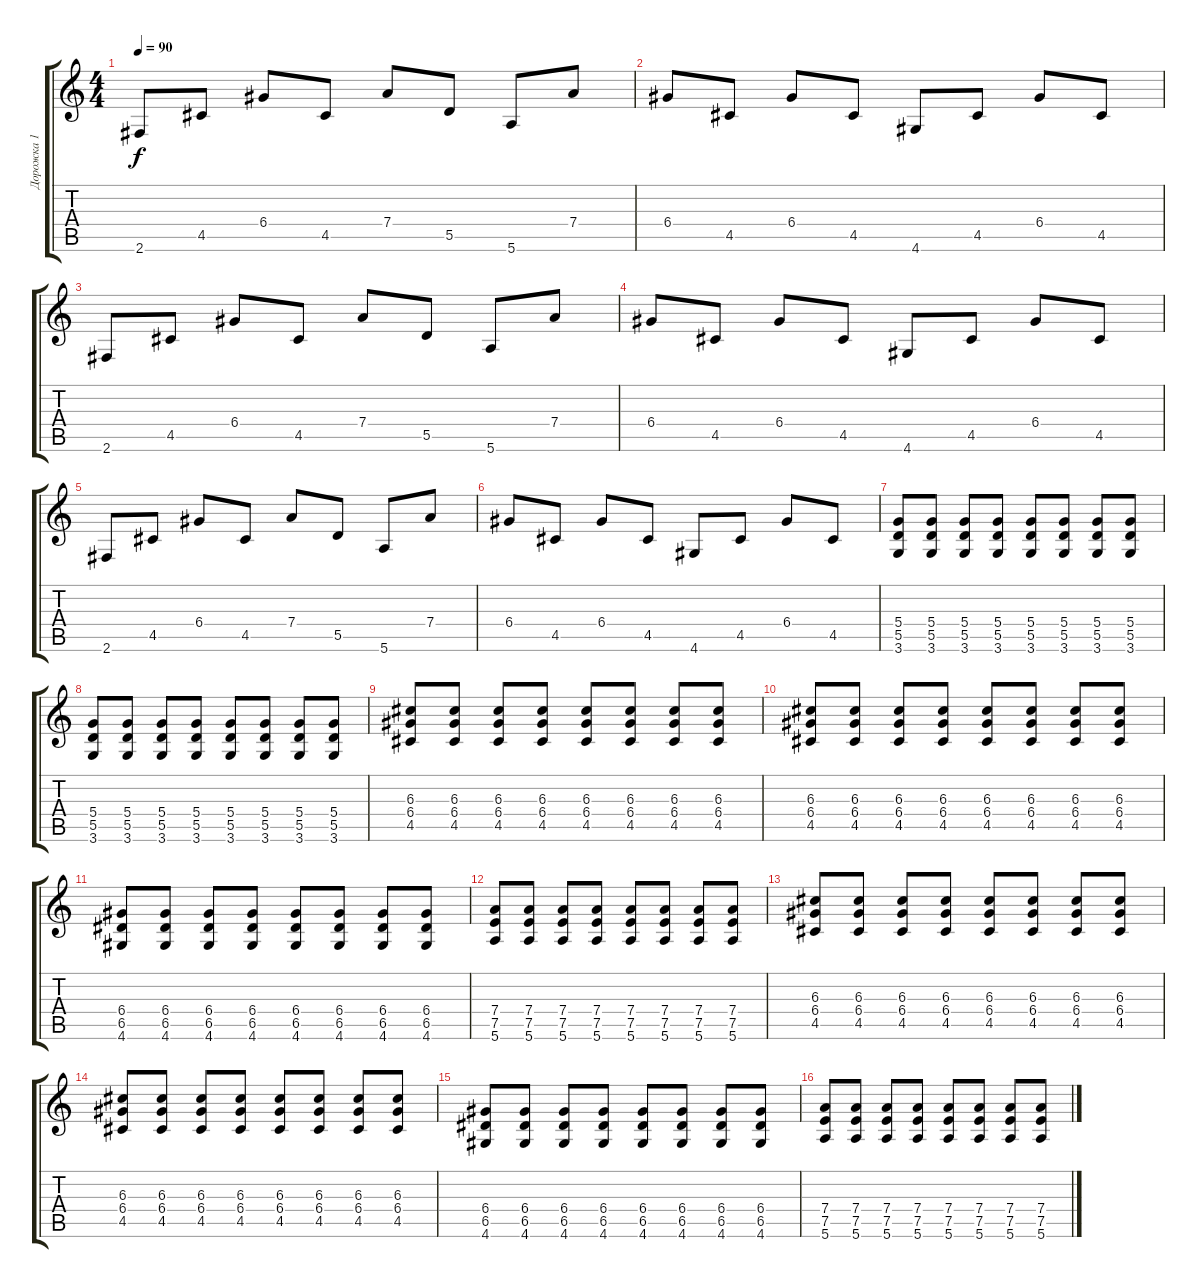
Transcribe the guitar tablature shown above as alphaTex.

\track ("Дорожка 1" "Дорожка 1") {instrument electricguitarclean}
\staff {score tabs}
\tuning (E4 B3 G3 D3 A2 E2) {hide}
\ts (4 4)
\tempo 90
\clef g2
\ks c
2.6.8{dy f} 4.5.8 6.4.8 4.5.8 7.4.8 5.5.8 5.6.8 7.4.8 |
6.4.8 4.5.8 6.4.8 4.5.8 4.6.8 4.5.8 6.4.8 4.5.8 |
2.6.8 4.5.8 6.4.8 4.5.8 7.4.8 5.5.8 5.6.8 7.4.8 |
6.4.8 4.5.8 6.4.8 4.5.8 4.6.8 4.5.8 6.4.8 4.5.8 |
2.6.8 4.5.8 6.4.8 4.5.8 7.4.8 5.5.8 5.6.8 7.4.8 |
6.4.8 4.5.8 6.4.8 4.5.8 4.6.8 4.5.8 6.4.8 4.5.8 |
(5.4 5.5 3.6).8{volume 11 instrument distortionguitar} (5.4 5.5 3.6).8 (5.4 5.5 3.6).8 (5.4 5.5 3.6).8 (5.4 5.5 3.6).8 (5.4 5.5 3.6).8 (5.4 5.5 3.6).8 (5.4 5.5 3.6).8 |
(5.4 5.5 3.6).8 (5.4 5.5 3.6).8 (5.4 5.5 3.6).8 (5.4 5.5 3.6).8 (5.4 5.5 3.6).8 (5.4 5.5 3.6).8 (5.4 5.5 3.6).8 (5.4 5.5 3.6).8 |
(6.3 6.4 4.5).8 (6.3 6.4 4.5).8 (6.3 6.4 4.5).8 (6.3 6.4 4.5).8 (6.3 6.4 4.5).8 (6.3 6.4 4.5).8 (6.3 6.4 4.5).8 (6.3 6.4 4.5).8 |
(6.3 6.4 4.5).8 (6.3 6.4 4.5).8 (6.3 6.4 4.5).8 (6.3 6.4 4.5).8 (6.3 6.4 4.5).8 (6.3 6.4 4.5).8 (6.3 6.4 4.5).8 (6.3 6.4 4.5).8 |
(6.4 6.5 4.6).8 (6.4 6.5 4.6).8 (6.4 6.5 4.6).8 (6.4 6.5 4.6).8 (6.4 6.5 4.6).8 (6.4 6.5 4.6).8 (6.4 6.5 4.6).8 (6.4 6.5 4.6).8 |
(7.4 7.5 5.6).8 (7.4 7.5 5.6).8 (7.4 7.5 5.6).8 (7.4 7.5 5.6).8 (7.4 7.5 5.6).8 (7.4 7.5 5.6).8 (7.4 7.5 5.6).8 (7.4 7.5 5.6).8 |
(6.3 6.4 4.5).8 (6.3 6.4 4.5).8 (6.3 6.4 4.5).8 (6.3 6.4 4.5).8 (6.3 6.4 4.5).8 (6.3 6.4 4.5).8 (6.3 6.4 4.5).8 (6.3 6.4 4.5).8 |
(6.3 6.4 4.5).8 (6.3 6.4 4.5).8 (6.3 6.4 4.5).8 (6.3 6.4 4.5).8 (6.3 6.4 4.5).8 (6.3 6.4 4.5).8 (6.3 6.4 4.5).8 (6.3 6.4 4.5).8 |
(6.4 6.5 4.6).8 (6.4 6.5 4.6).8 (6.4 6.5 4.6).8 (6.4 6.5 4.6).8 (6.4 6.5 4.6).8 (6.4 6.5 4.6).8 (6.4 6.5 4.6).8 (6.4 6.5 4.6).8 |
(7.4 7.5 5.6).8 (7.4 7.5 5.6).8 (7.4 7.5 5.6).8 (7.4 7.5 5.6).8 (7.4 7.5 5.6).8 (7.4 7.5 5.6).8 (7.4 7.5 5.6).8 (7.4 7.5 5.6).8
